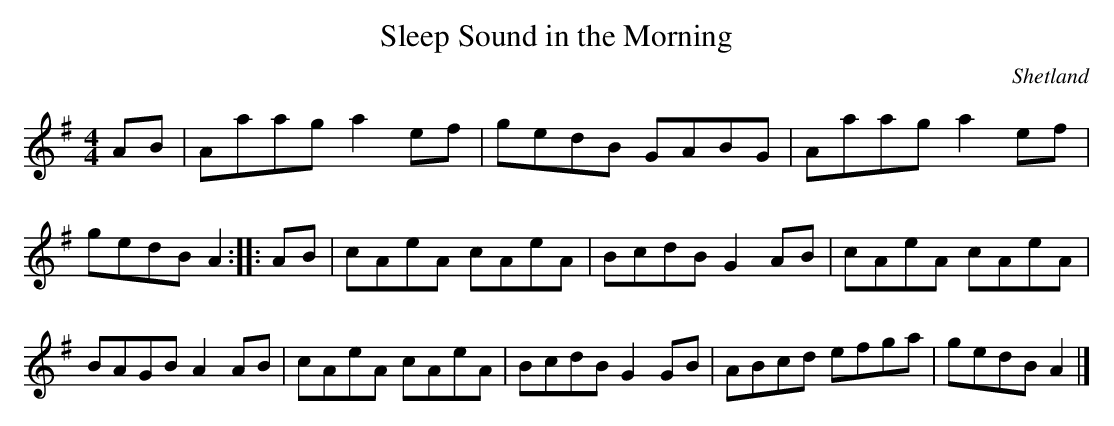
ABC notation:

X:1
T:Sleep Sound in the Morning
O:Shetland
M:4/4
K:ADor
AB|\
Aaag a2ef|gedB GABG|Aaag a2ef|gedB A2::\
AB|\
cAeA cAeA|BcdB G2AB|cAeA cAeA|BAGB A2AB|\
cAeA cAeA|BcdB G2GB|ABcd efga|gedB A2|]
